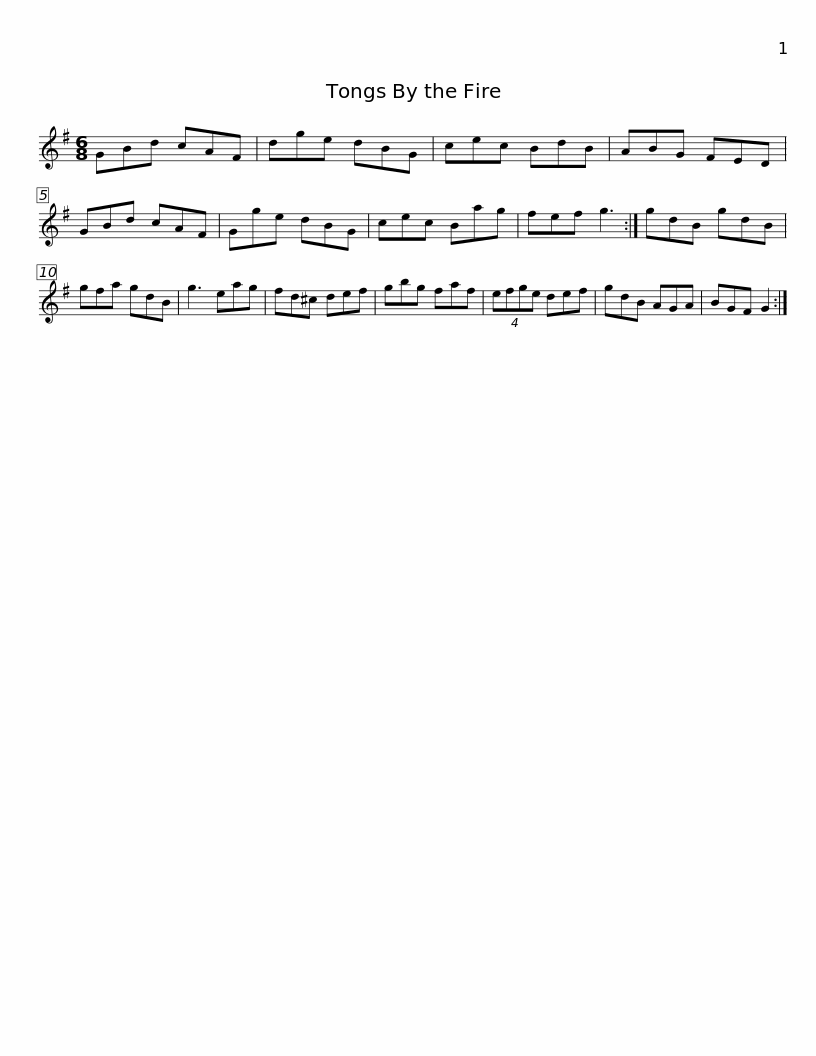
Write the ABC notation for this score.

X:1
L:1/8
M:6/8
I:linebreak $
K:G
V:1 treble
V:1
 GBd cAF | dge dBG | cec BdB | ABG FED | GBd cAF | %5
 Gge dBG | cec Bag |$ fef g3 :| gdB gdB | gfa gdB | %10
 g3 eag | fd^c def | gbg faf | (4:3:4efge def |$ gdB AGA | %15
 BGF G2 :| %16
